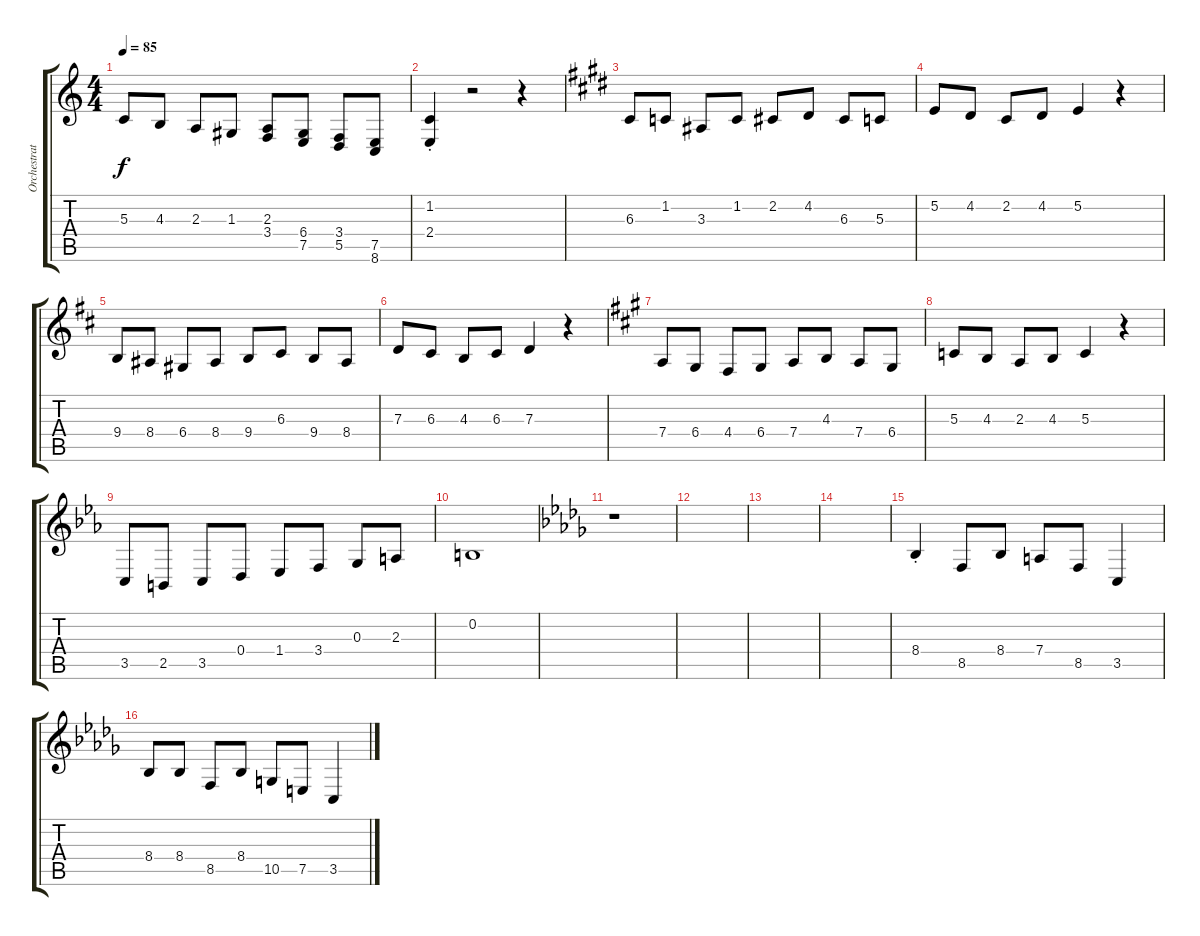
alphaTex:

\track ("Orchestration" "Orchestrat") {instrument flute}
\staff {score tabs}
\tuning (E4 B3 G3 D3 A2 E2) {hide}
\ts (4 4)
\tempo 85
\clef g2
\ks c
5.3.8{dy f} 4.3.8 2.3.8 1.3.8 (2.3 3.4).8 (6.4 7.5).8 (3.4 5.5).8 (7.5 8.6).8 |
(1.2{st} 2.4{st}).4 r.2 r.4 |
\ks e
6.3.8 1.2.8 3.3.8 1.2.8 2.2.8 4.2.8 6.3.8 5.3.8 |
5.2.8 4.2.8 2.2.8 4.2.8 5.2.4 r.4 |
\ks d
9.4.8 8.4.8 6.4.8 8.4.8 9.4.8 6.3.8 9.4.8 8.4.8 |
7.3.8 6.3.8 4.3.8 6.3.8 7.3.4 r.4 |
\ks a
7.4.8 6.4.8 4.4.8 6.4.8 7.4.8 4.3.8 7.4.8 6.4.8 |
5.3.8 4.3.8 2.3.8 4.3.8 5.3.4 r.4 |
\ks eb
3.5.8 2.5.8 3.5.8 0.4.8 1.4.8 3.4.8 0.3.8 2.3.8 |
0.2.1 |
\ks db
r.1 |
|
|
|
8.4{st}.4{instrument vibraphone} 8.5.8 8.4.8 7.4.8 8.5.8 3.5.4 |
8.4.8 8.4.8 8.5.8 8.4.8 10.5.8 7.5.8 3.5.4
